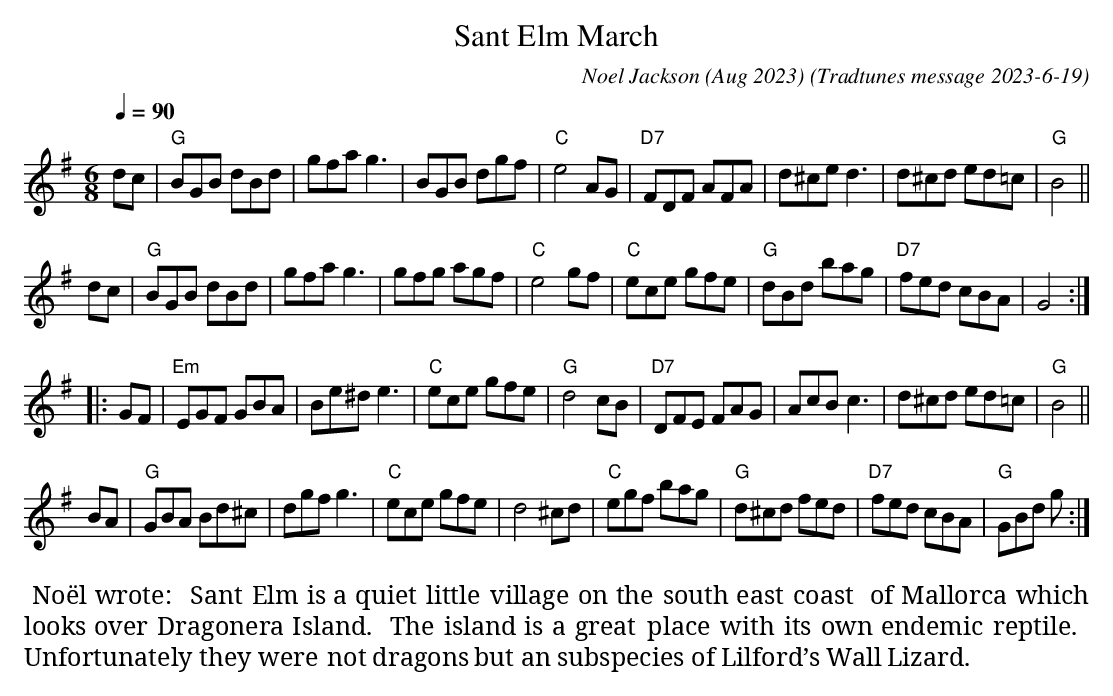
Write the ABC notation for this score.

X:1
T: Sant Elm March
C: Noel Jackson (Aug 2023)
O: Tradtunes message 2023-6-19
M: 6/8
L: 1/8
Q: 1/4=90
K: G
dc |\
"G"BGB dBd | gfa g3 | BGB dgf | "C"e4 AG |\
"D7"FDF AFA | d^ce d3 | d^cd ed=c | "G"B4 ||
dc |\
"G"BGB dBd | gfa g3 | gfg agf | "C"e4 gf |\
"C"ece gfe | "G"dBd bag | "D7"fed cBA | G4 :|
|: GF |\
"Em"EGF GBA | Be^d e3 | "C"ece gfe | "G"d4 cB |\
"D7"DFE FAG | AcB c3 | d^cd ed=c | "G"B4 ||
BA |\
"G"GBA Bd^c | dgf g3 | "C"ece gfe | d4 ^cd |\
"C"egf bag | "G"d^cd fed | "D7"fed cBA | "G"GBd g :|
